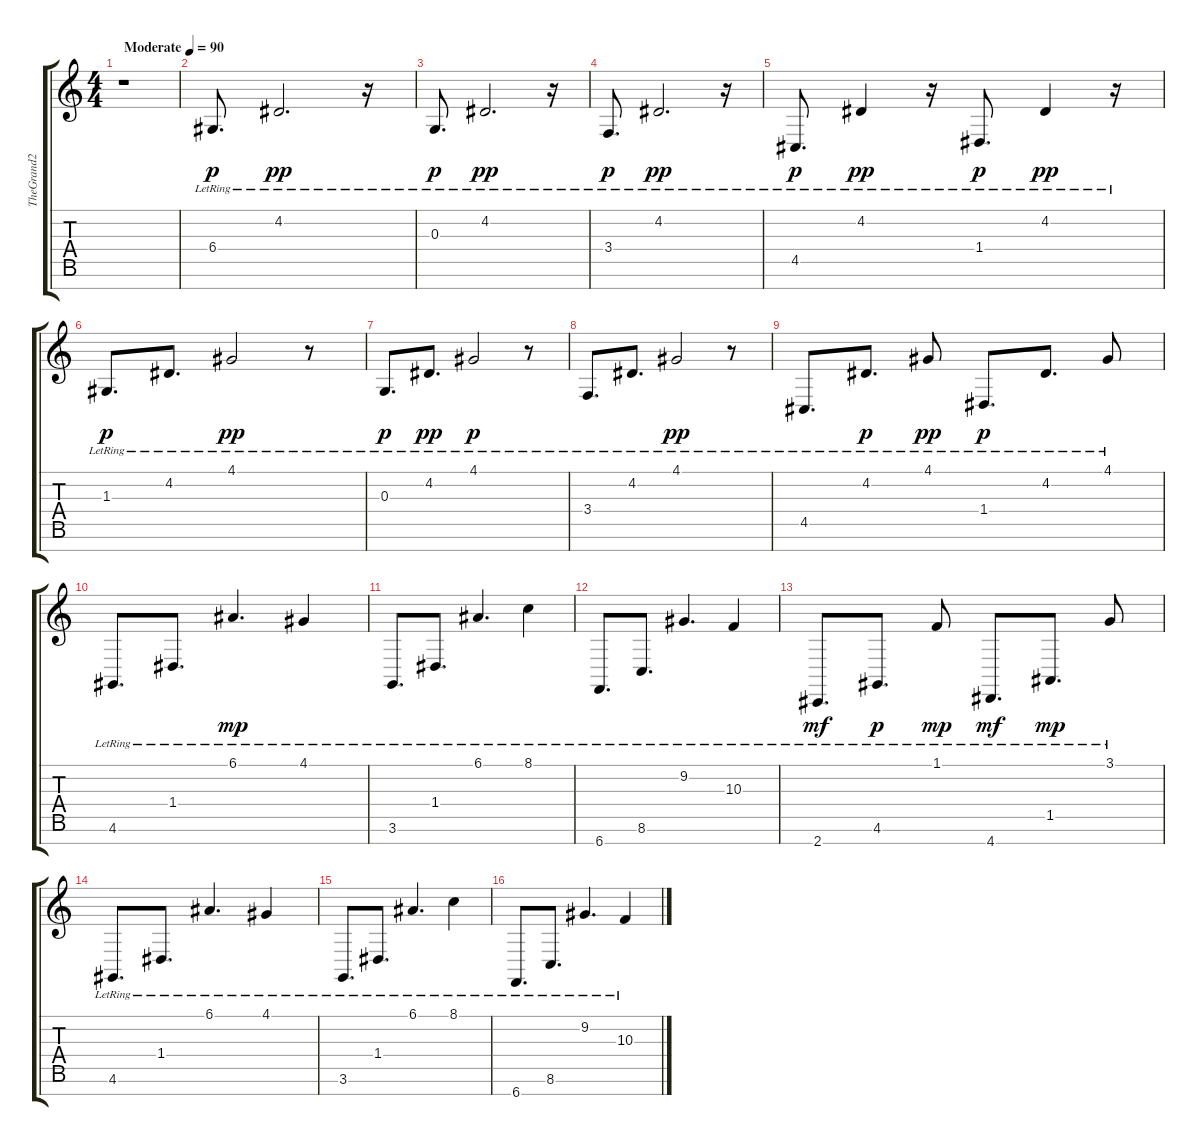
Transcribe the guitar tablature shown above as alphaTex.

\track ("TheGrand2 03" "TheGrand2 ") {instrument electricgrandpiano}
\staff {score tabs}
\tuning (E4 B3 G3 D3 A2 E2 B1) {hide}
\ts (4 4)
\tempo (90 "Moderate")
\clef g2
\ks c
r.1{dy p instrument electricgrandpiano} |
6.4{lr}.8{d} 4.2{lr}.2{d dy pp} r.16 |
0.3{lr}.8{d dy p} 4.2{lr}.2{d dy pp} r.16 |
3.4{lr}.8{d dy p} 4.2{lr}.2{d dy pp} r.16 |
4.5{lr}.8{d dy p} 4.2{lr}.4{dy pp} r.16 1.4{lr}.8{d dy p} 4.2{lr}.4{dy pp} r.16 |
1.3{lr}.8{d dy p} 4.2{lr}.8{d} 4.1{lr}.2{dy pp} r.8 |
0.3{lr}.8{d dy p} 4.2{lr}.8{d dy pp} 4.1{lr}.2{dy p} r.8 |
3.4{lr}.8{d} 4.2{lr}.8{d} 4.1{lr}.2{dy pp} r.8 |
4.5{lr}.8{d} 4.2{lr}.8{d dy p} 4.1{lr}.8{dy pp} 1.4{lr}.8{d dy p} 4.2{lr}.8{d} 4.1{lr}.8 |
4.6{lr}.8{d} 1.4{lr}.8{d} 6.1{lr}.4{d dy mp} 4.1{lr}.4 |
3.6{lr}.8{d} 1.4{lr}.8{d} 6.1{lr}.4{d} 8.1{lr}.4 |
6.7{lr}.8{d} 8.6{lr}.8{d} 9.2{lr}.4{d} 10.3{lr}.4 |
2.7{lr}.8{d dy mf} 4.6{lr}.8{d dy p} 1.1{lr}.8{dy mp} 4.7{lr}.8{d dy mf} 1.5{lr}.8{d dy mp} 3.1{lr}.8 |
4.6{lr}.8{d} 1.4{lr}.8{d} 6.1{lr}.4{d} 4.1{lr}.4 |
3.6{lr}.8{d} 1.4{lr}.8{d} 6.1{lr}.4{d} 8.1{lr}.4 |
6.7{lr}.8{d} 8.6{lr}.8{d} 9.2{lr}.4{d} 10.3{lr}.4
